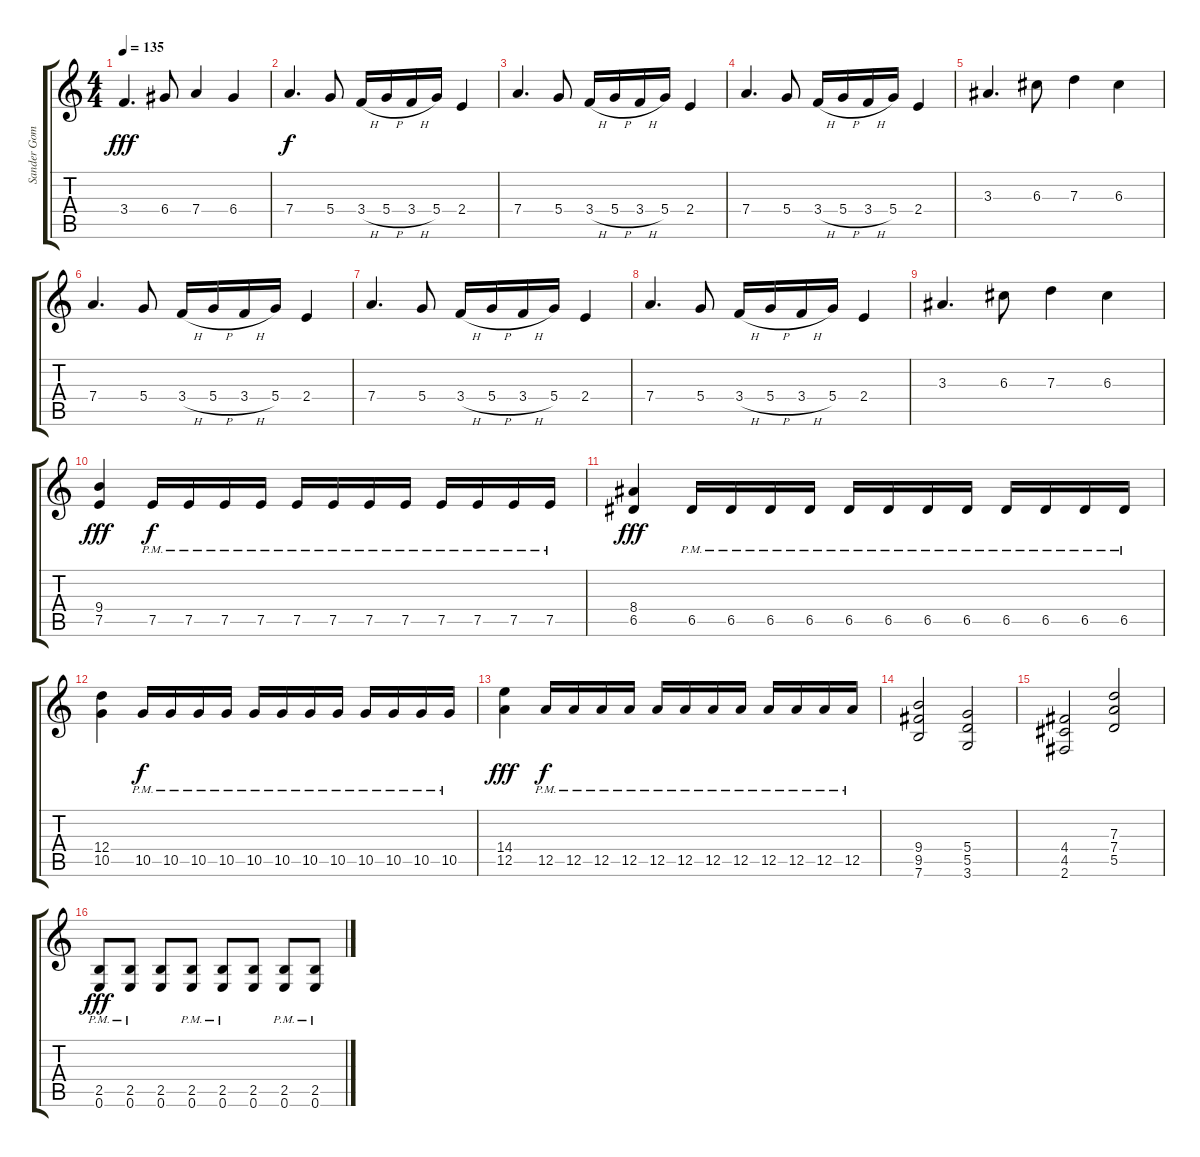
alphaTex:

\track ("Sander Gommans" "Sander Gom") {instrument distortionguitar}
\staff {score tabs}
\tuning (E4 B3 G3 D3 A2 E2) {hide}
\ts (4 4)
\tempo 135
\clef g2
\ks c
3.4.4{d dy fff} 6.4.8 7.4.4 6.4.4 |
7.4.4{d dy f} 5.4.8 3.4{h}.16 5.4{h}.16 3.4{h}.16 5.4.16 2.4.4 |
7.4.4{d} 5.4.8 3.4{h}.16 5.4{h}.16 3.4{h}.16 5.4.16 2.4.4 |
7.4.4{d} 5.4.8 3.4{h}.16 5.4{h}.16 3.4{h}.16 5.4.16 2.4.4 |
3.3.4{d} 6.3.8 7.3.4 6.3.4 |
7.4.4{d} 5.4.8 3.4{h}.16 5.4{h}.16 3.4{h}.16 5.4.16 2.4.4 |
7.4.4{d} 5.4.8 3.4{h}.16 5.4{h}.16 3.4{h}.16 5.4.16 2.4.4 |
7.4.4{d} 5.4.8 3.4{h}.16 5.4{h}.16 3.4{h}.16 5.4.16 2.4.4 |
3.3.4{d} 6.3.8 7.3.4 6.3.4 |
(9.4 7.5).4{dy fff} 7.5{pm}.16{dy f} 7.5{pm}.16 7.5{pm}.16 7.5{pm}.16 7.5{pm}.16 7.5{pm}.16 7.5{pm}.16 7.5{pm}.16 7.5{pm}.16 7.5{pm}.16 7.5{pm}.16 7.5{pm}.16 |
(8.4 6.5).4{dy fff} 6.5{pm}.16 6.5{pm}.16 6.5{pm}.16 6.5{pm}.16 6.5{pm}.16 6.5{pm}.16 6.5{pm}.16 6.5{pm}.16 6.5{pm}.16 6.5{pm}.16 6.5{pm}.16 6.5{pm}.16 |
(12.4 10.5).4 10.5{pm}.16{dy f} 10.5{pm}.16 10.5{pm}.16 10.5{pm}.16 10.5{pm}.16 10.5{pm}.16 10.5{pm}.16 10.5{pm}.16 10.5{pm}.16 10.5{pm}.16 10.5{pm}.16 10.5{pm}.16 |
(14.4 12.5).4{dy fff} 12.5{pm}.16{dy f} 12.5{pm}.16 12.5{pm}.16 12.5{pm}.16 12.5{pm}.16 12.5{pm}.16 12.5{pm}.16 12.5{pm}.16 12.5{pm}.16 12.5{pm}.16 12.5{pm}.16 12.5{pm}.16 |
(9.4 9.5 7.6).2 (5.4 5.5 3.6).2 |
(4.4 4.5 2.6).2 (7.3 7.4 5.5).2 |
(2.5{pm} 0.6{pm}).8{dy fff} (2.5{pm} 0.6{pm}).8 (2.5 0.6).8 (2.5{pm} 0.6{pm}).8 (2.5{pm} 0.6{pm}).8 (2.5 0.6).8 (2.5{pm} 0.6{pm}).8 (2.5{pm} 0.6{pm}).8
